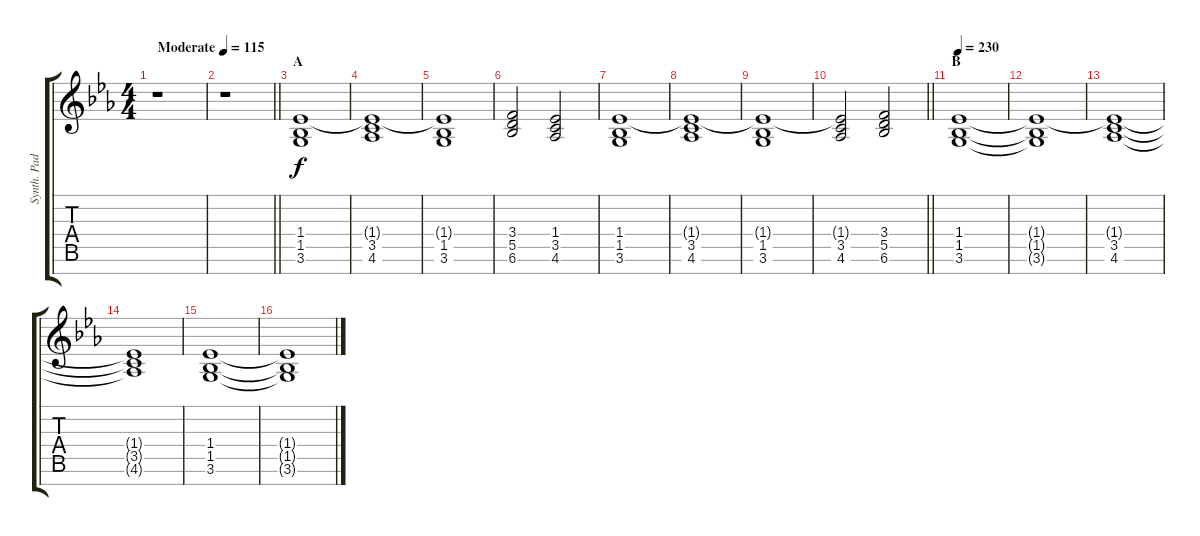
\track ("Synth. Pad" "Synth. Pad") {instrument pad2warm}
\staff {score tabs}
\tuning (E5 B4 G4 D4 A3 E3 B2) {hide}
\ts (4 4)
\tempo (115 "Moderate")
\clef g2
\ks eb
r.1{dy f instrument pad2warm} |
\barLineRight lightlight
r.1 |
\section ("" "A")
(1.4 1.5 3.6).1 |
(1.4{t} 3.5 4.6).1 |
(1.4{t} 1.5 3.6).1 |
(3.4 5.5 6.6).2 (1.4 3.5 4.6).2 |
(1.4 1.5 3.6).1 |
(1.4{t} 3.5 4.6).1 |
(1.4{t} 1.5 3.6).1 |
\barLineRight lightlight
(1.4{t} 3.5 4.6).2 (3.4 5.5 6.6).2 |
\section ("" "B")
\tempo 230
(1.4 1.5 3.6).1 |
(1.4{t} 1.5{t} 3.6{t}).1 |
(1.4{t} 3.5 4.6).1 |
(1.4{t} 3.5{t} 4.6{t}).1 |
(1.4 1.5 3.6).1 |
(1.4{t} 1.5{t} 3.6{t}).1
